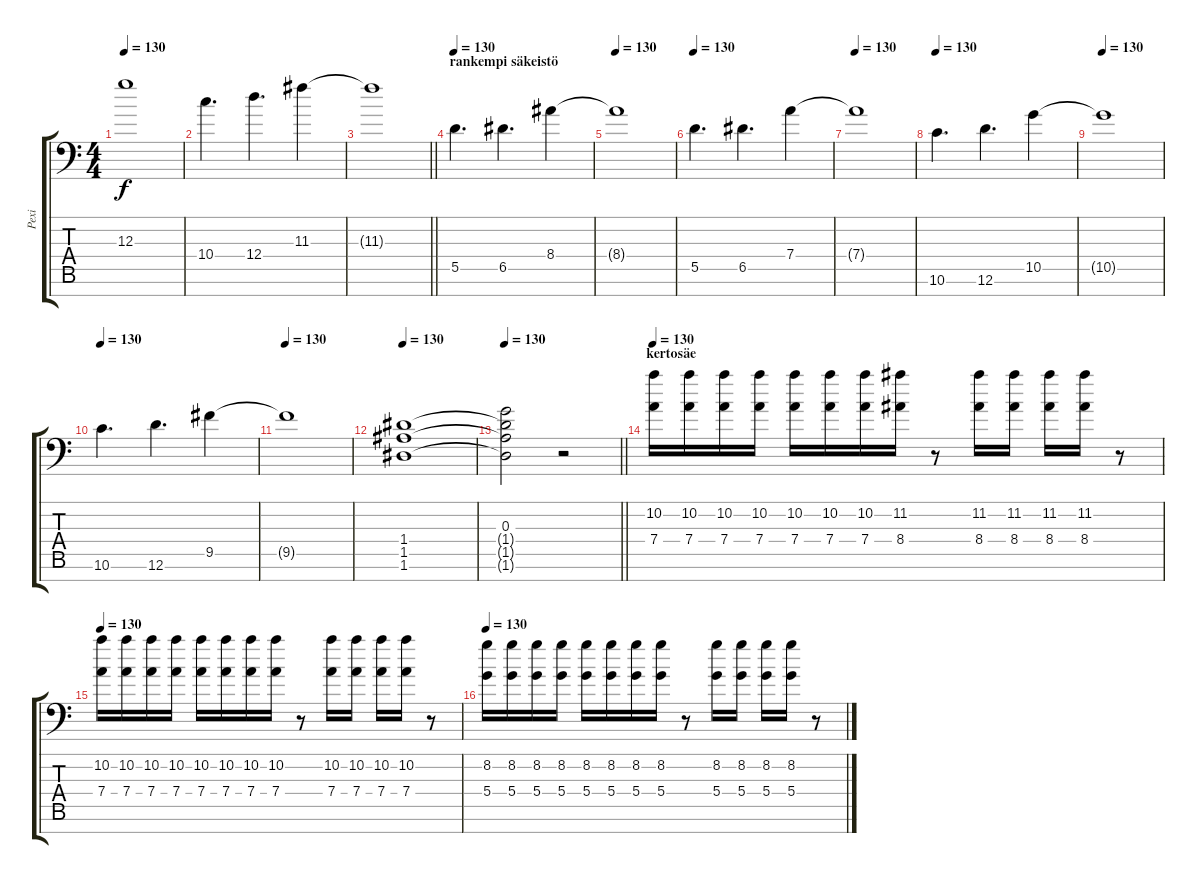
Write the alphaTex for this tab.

\track ("Pexi" "Pexi") {instrument distortionguitar}
\staff {score tabs}
\tuning (E4 B3 G3 D3 A2 D2 A1) {hide}
\ts (4 4)
\tempo 130
\clef f4
\ks c
12.3{t}.1{dy f} |
10.4.4{d} 12.4.4{d} 11.3.4 |
\barLineRight lightlight
11.3{t}.1 |
\section ("" "rankempi säkeistö")
\tempo 130
5.5.4{d instrument distortionguitar} 6.5.4{d} 8.4.4 |
\tempo 130
8.4{t}.1 |
\tempo 130
5.5.4{d} 6.5.4{d} 7.4.4 |
\tempo 130
7.4{t}.1 |
\tempo 130
10.6.4{d} 12.6.4{d} 10.5.4 |
\tempo 130
10.5{t}.1 |
\tempo 130
10.6.4{d} 12.6.4{d} 9.5.4 |
\tempo 130
9.5{t}.1 |
\tempo 130
(1.4 1.5 1.6).1 |
\tempo 130
\barLineRight lightlight
(0.3 1.4{t} 1.5{t} 1.6{t}).2 r.2 |
\section ("" "kertosäe")
\tempo 130
(10.2 7.4).16 (10.2 7.4).16 (10.2 7.4).16 (10.2 7.4).16 (10.2 7.4).16 (10.2 7.4).16 (10.2 7.4).16 (11.2 8.4).16 r.8 (11.2 8.4).16 (11.2 8.4).16 (11.2 8.4).16 (11.2 8.4).16 r.8 |
\tempo 130
(10.2 7.4).16 (10.2 7.4).16 (10.2 7.4).16 (10.2 7.4).16 (10.2 7.4).16 (10.2 7.4).16 (10.2 7.4).16 (10.2 7.4).16 r.8 (10.2 7.4).16 (10.2 7.4).16 (10.2 7.4).16 (10.2 7.4).16 r.8 |
\tempo 130
(8.2 5.4).16 (8.2 5.4).16 (8.2 5.4).16 (8.2 5.4).16 (8.2 5.4).16 (8.2 5.4).16 (8.2 5.4).16 (8.2 5.4).16 r.8 (8.2 5.4).16 (8.2 5.4).16 (8.2 5.4).16 (8.2 5.4).16 r.8
